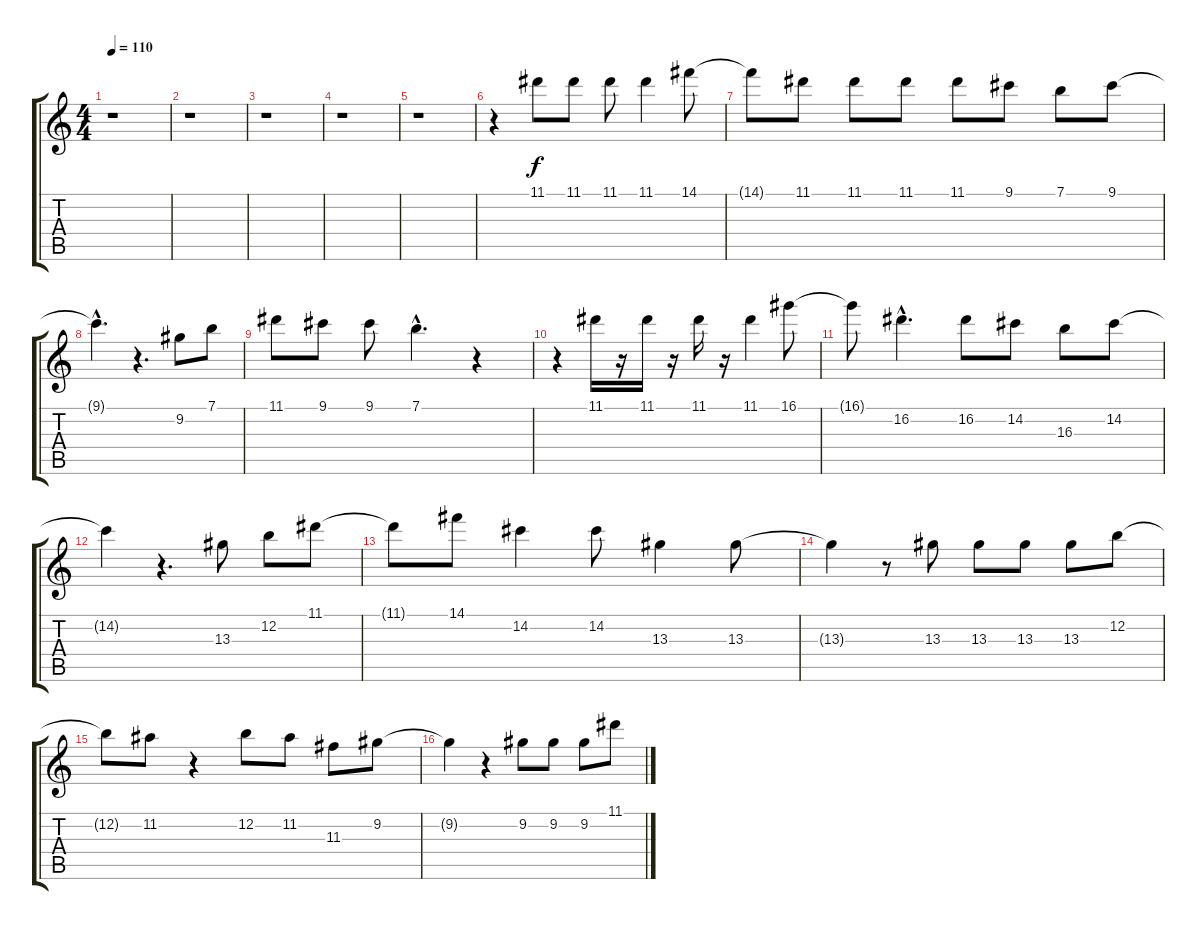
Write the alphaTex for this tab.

\track "" {instrument overdrivenguitar}
\staff {score tabs}
\tuning (E4 B3 G3 D3 A2 E2) {hide}
\ts (4 4)
\tempo 110
\clef g2
\ks c
r.1{dy f} |
r.1 |
r.1 |
r.1 |
r.1 |
r.4 11.1.8 11.1.8 11.1.8 11.1.4 14.1.8 |
14.1{t}.8 11.1.8 11.1.8 11.1.8 11.1.8 9.1.8 7.1.8 9.1.8 |
9.1{hac t}.4{d} r.4{d} 9.2.8 7.1.8 |
11.1.8 9.1.8 9.1.8 7.1{hac}.4{d} r.4 |
r.4 11.1.16 r.16 11.1.16 r.16 11.1.16 r.16 11.1.4 16.1.8 |
16.1{t}.8 16.2{hac}.4{d} 16.2.8 14.2.8 16.3.8 14.2.8 |
14.2{t}.4 r.4{d} 13.3.8 12.2.8 11.1.8 |
11.1{t}.8 14.1.8 14.2.4 14.2.8 13.3.4 13.3.8 |
13.3{t}.4 r.8 13.3.8 13.3.8 13.3.8 13.3.8 12.2.8 |
12.2{t}.8 11.2.8 r.4 12.2.8 11.2.8 11.3.8 9.2.8 |
9.2{t}.4 r.4 9.2.8 9.2.8 9.2.8 11.1.8
